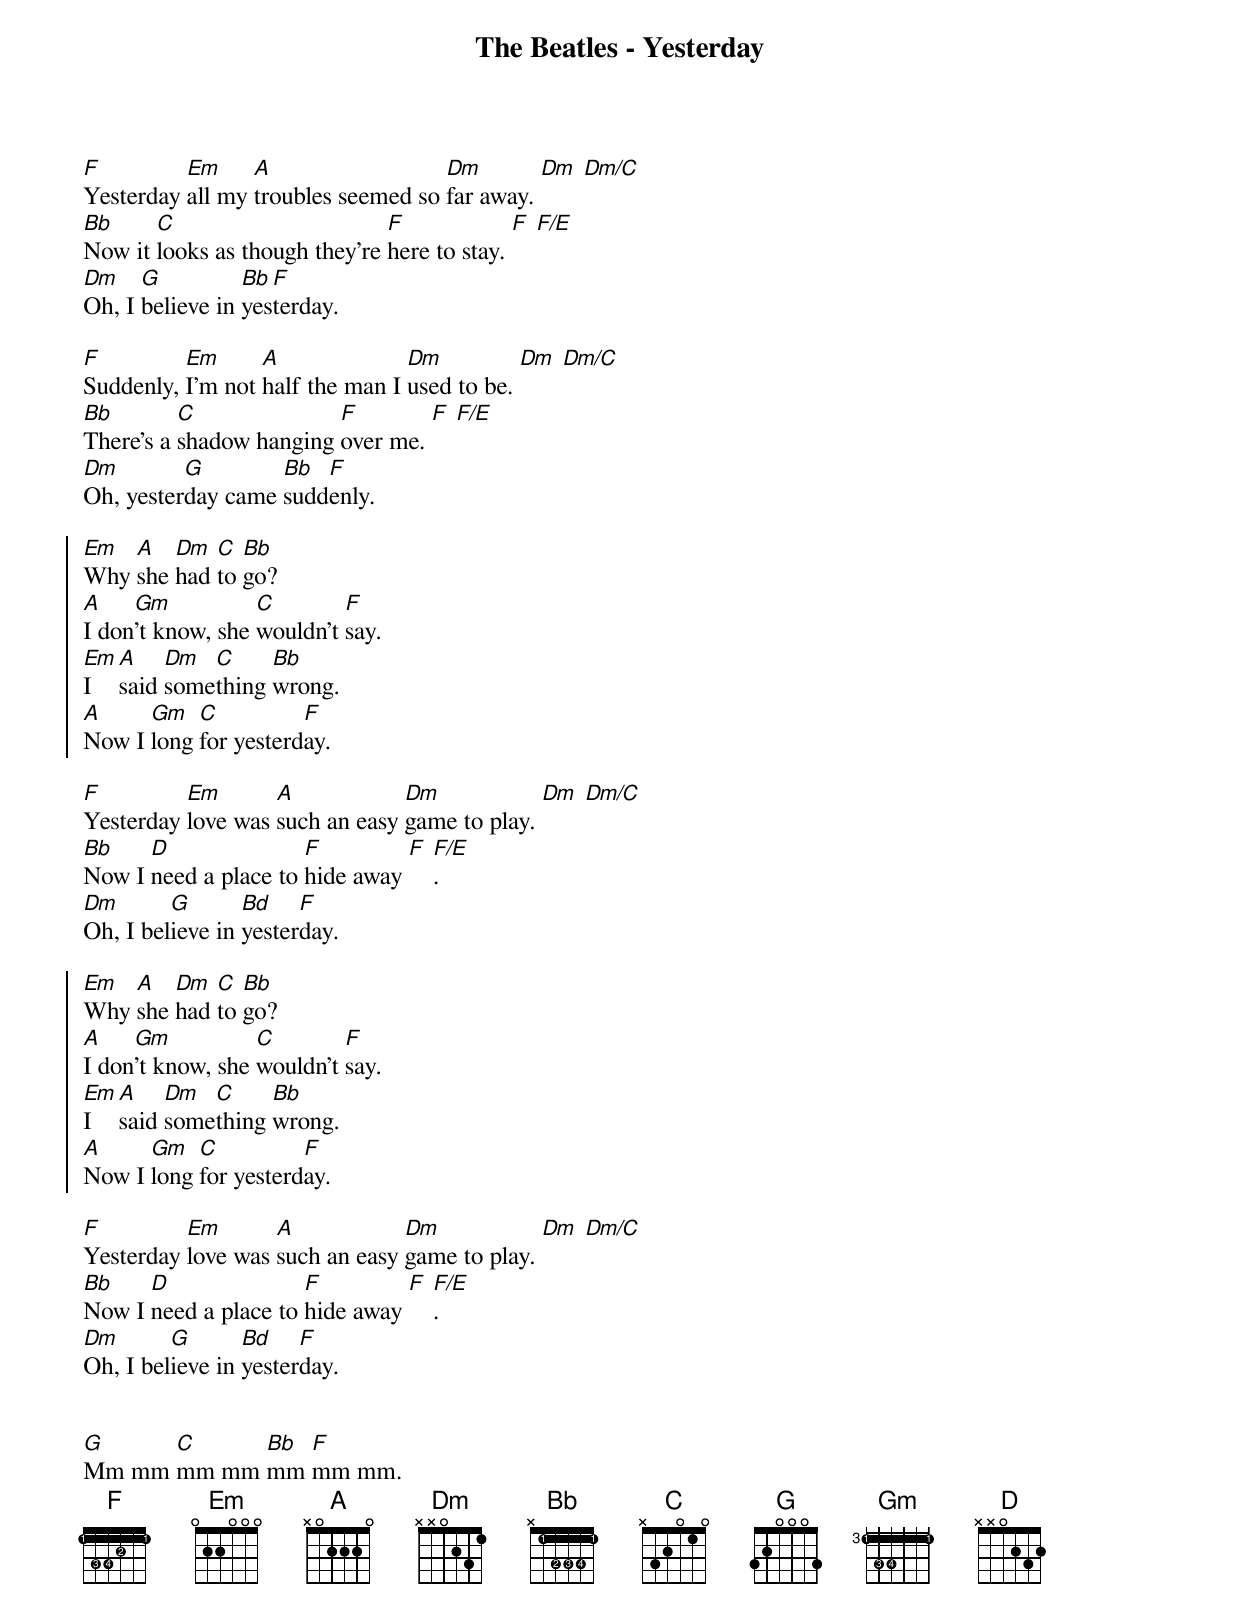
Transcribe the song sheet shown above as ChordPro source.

{title: The Beatles - Yesterday}


{define: F  base-fret 1 frets 1 3 3 2 1 1 fingers 1 3 4 2 1 1}
{define: Bb  base-fret 1 frets x 1 3 3 3 1 fingers x 1 2 3 4 1}
{define: Gm  base-fret 3 frets 1 3 3 1 1 1 fingers 1 3 4 1 1 1}

{start_of_verse}
[F]Yesterday [Em]all my [A]troubles seemed so [Dm]far away. [Dm] [Dm/C]
[Bb]Now it [C]looks as though they're [F]here to stay. [F] [F/E]
[Dm]Oh, I [G]believe in [Bb]yes[F]terday.
{end_of_verse}

{start_of_verse}
[F]Suddenly, [Em]I'm not [A]half the man I [Dm]used to be. [Dm] [Dm/C]
[Bb]There's a [C]shadow hanging [F]over me. [F] [F/E]
[Dm]Oh, yester[G]day came [Bb]sudd[F]enly.
{end_of_verse}

{start_of_chorus}
[Em]Why [A]she [Dm]had [C]to [Bb]go?
[A]I don[Gm]'t know, she [C]wouldn't [F]say.
[Em]I [A]said [Dm]some[C]thing [Bb]wrong.
[A]Now I [Gm]long [C]for yesterd[F]ay.
{end_of_chorus}

{start_of_verse}
[F]Yesterday [Em]love was [A]such an easy [Dm]game to play. [Dm] [Dm/C]
[Bb]Now I [D]need a place to [F]hide away [F] [F/E].
[Dm]Oh, I bel[G]ieve in [Bd]yester[F]day.
{end_of_verse}

{start_of_chorus}
[Em]Why [A]she [Dm]had [C]to [Bb]go?
[A]I don[Gm]'t know, she [C]wouldn't [F]say.
[Em]I [A]said [Dm]some[C]thing [Bb]wrong.
[A]Now I [Gm]long [C]for yesterd[F]ay.
{end_of_chorus}

{start_of_verse}
[F]Yesterday [Em]love was [A]such an easy [Dm]game to play. [Dm] [Dm/C]
[Bb]Now I [D]need a place to [F]hide away [F] [F/E].
[Dm]Oh, I bel[G]ieve in [Bd]yester[F]day.
{end_of_verse}


[G]Mm mm [C]mm mm [Bb]mm [F]mm mm.
